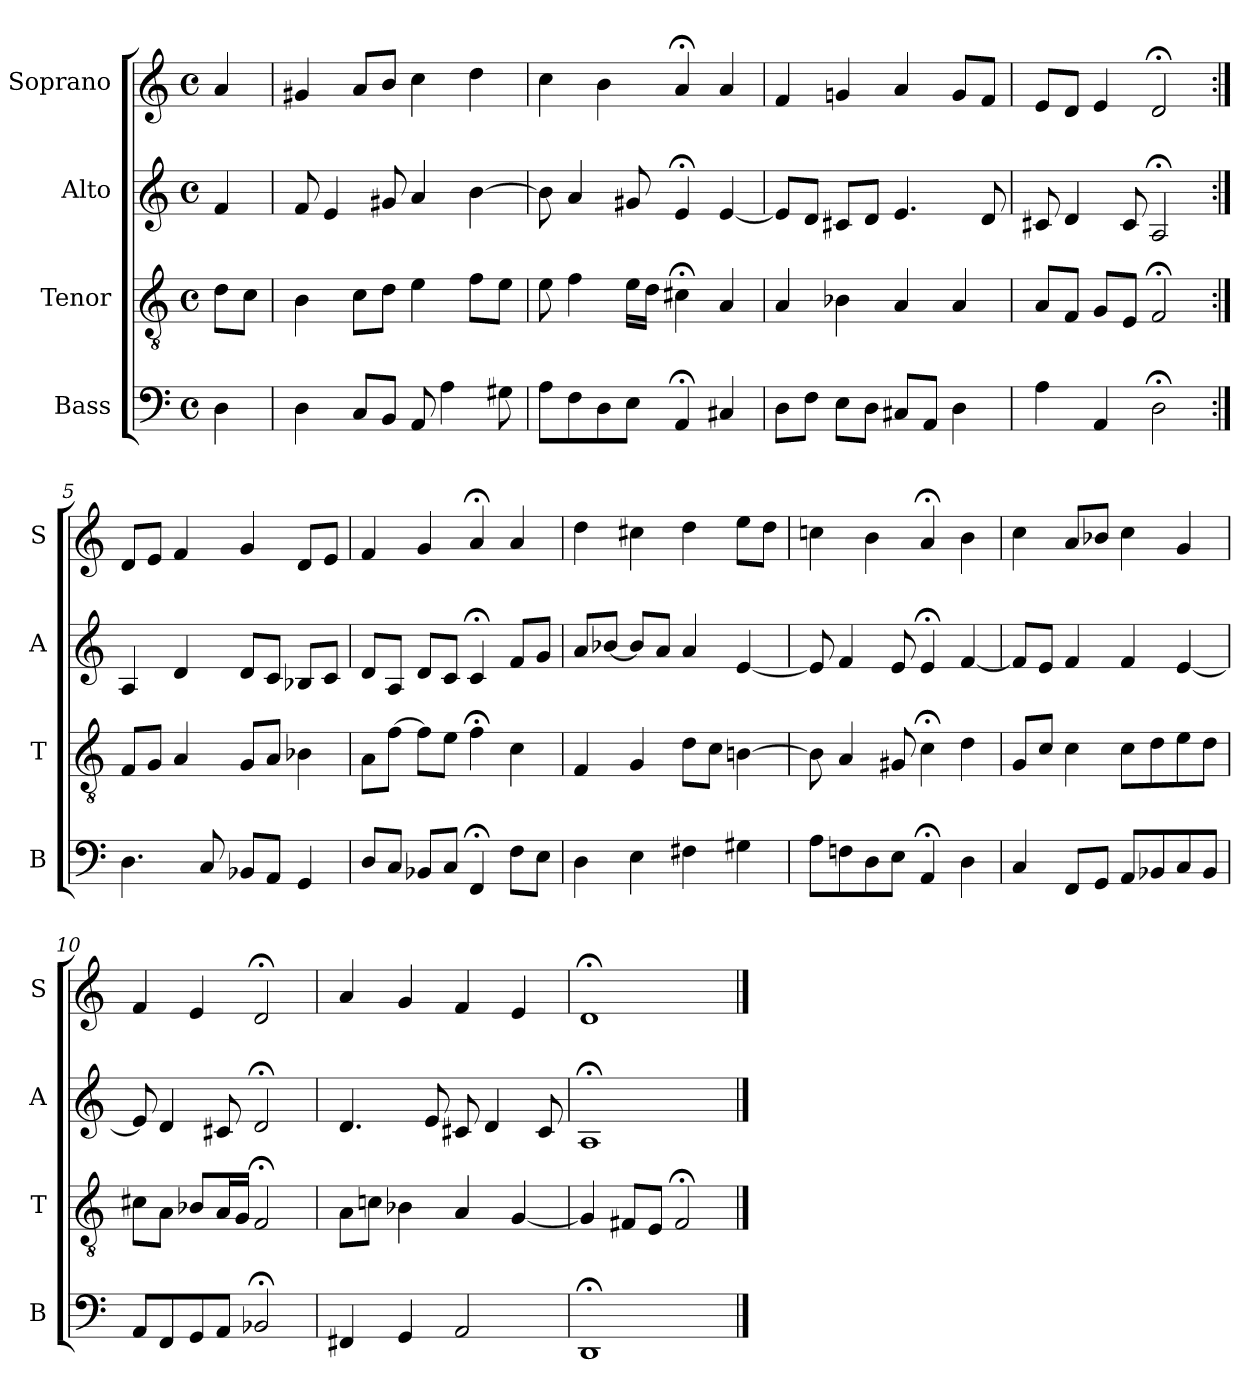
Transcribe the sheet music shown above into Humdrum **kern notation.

**kern	**kern	**kern	**kern
*part4	*part3	*part2	*part1
*staff4	*staff3	*staff2	*staff1
*I"Bass	*I"Tenor	*I"Alto	*I"Soprano
*I'B	*I'T	*I'A	*I'S
*clefF4	*clefGv2	*clefG2	*clefG2
*k[]	*k[]	*k[]	*k[]
*D:dor	*D:dor	*D:dor	*D:dor
*M4/4	*M4/4	*M4/4	*M4/4
*met(c)	*met(c)	*met(c)	*met(c)
*MM100	*MM100	*MM100	*MM100
=	=	=	=
4D	8dL	4f	4a
.	8cJ	.	.
=1	=1	=1	=1
4D	4B	8f	4g#X
.	.	4e	.
8CL	8cL	.	8aL
8BBJ	8dJ	8g#X	8bJ
8AA	4e	4a	4cc
4A	.	.	.
.	8fL	[4b	4dd
8G#X	8eJ	.	.
=2	=2	=2	=2
8AL	8e	8b]	4cc
8F	4f	4a	.
8D	.	.	4b
8EJ	16eLL	8g#X	.
.	16dJJ	.	.
4AA;<	4c#X;<	4e;<	4a;<
4C#X	4A	[4e	4a
=3	=3	=3	=3
8DL	4A	8eL]	4f
8FJ	.	8dJ	.
8EL	4B-X	8c#XL	4gn
8DJ	.	8dJ	.
8C#XL	4A	4.e	4a
8AAJ	.	.	.
4D	4A	.	8gL
.	.	8d	8fJ
=4	=4	=4	=4
4A	8AL	8c#X	8eL
.	8FJ	4d	8dJ
4AA	8GL	.	4e
.	8EJ	8c#	.
2D;<	2F;<	2A;<	2d;<
=5:|!	=5:|!	=5:|!	=5:|!
4.D	8FL	4A	8dL
.	8GJ	.	8eJ
.	4A	4d	4f
8C	.	.	.
8BB-XL	8GL	8dL	4g
8AAJ	8AJ	8cJ	.
4GG	4B-X	8B-XL	8dL
.	.	8cJ	8eJ
=6	=6	=6	=6
8DL	8AL	8dL	4f
8CJ	[8fJ	8AJ	.
8BB-XL	8fL]	8dL	4g
8CJ	8eJ	8cJ	.
4FF;<	4f;<	4c;<	4a;<
8FL	4c	8fL	4a
8EJ	.	8gJ	.
=7	=7	=7	=7
4D	4F	8aL	4dd
.	.	[8b-XJ	.
4E	4G	8b-L]	4cc#X
.	.	8aJ	.
4F#X	8dL	4a	4dd
.	8cJ	.	.
4G#X	[4Bn	[4e	8eeL
.	.	.	8ddJ
=8	=8	=8	=8
8AL	8B]	8e]	4ccn
8Fn	4A	4f	.
8D	.	.	4b
8EJ	8G#X	8e	.
4AA;<	4c;<	4e;<	4a;<
4D	4d	[4f	4b
=9	=9	=9	=9
4C	8GL	8fL]	4cc
.	8cJ	8eJ	.
8FFL	4c	4f	8aL
8GGJ	.	.	8b-XJ
8AAL	8cL	4f	4cc
8BB-X	8d	.	.
8C	8e	[4e	4g
8BB-J	8dJ	.	.
=10	=10	=10	=10
8AAL	8c#XL	8e]	4f
8FF	8AJ	4d	.
8GG	8B-XL	.	4e
8AAJ	16AL	8c#X	.
.	16GJJ	.	.
2BB-X;<	2F;<	2d;<	2d;<
=11	=11	=11	=11
4FF#X	8AL	4.d	4a
.	8cnJ	.	.
4GG	4B-X	.	4g
.	.	8e	.
2AAi	4Ai	8c#Xi	4fi
.	.	4d	.
.	[4G	.	4e
.	.	8c#	.
=12	=12	=12	=12
1DD;<	4G]	1A;<	1d;<
.	8F#XL	.	.
.	8EJ	.	.
.	2F#;<	.	.
==	==	==	==
*-	*-	*-	*-
